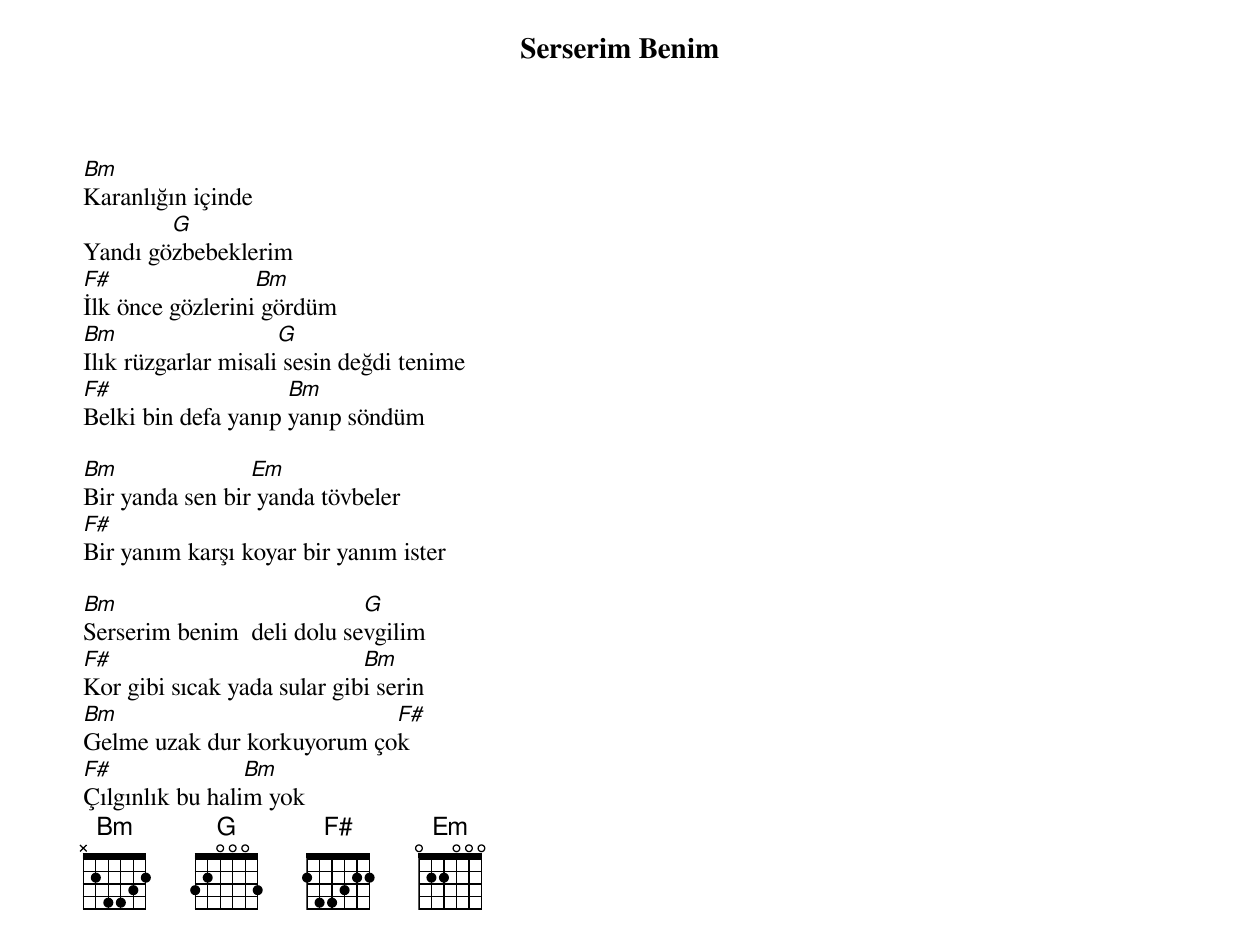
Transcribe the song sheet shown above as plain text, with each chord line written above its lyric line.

{title: Serserim Benim}
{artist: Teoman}

Bm
Karanlığın içinde
        G
Yandı gözbebeklerim
F#                Bm
İlk önce gözlerini gördüm
Bm                   G
Ilık rüzgarlar misali sesin değdi tenime
F#                   Bm
Belki bin defa yanıp yanıp söndüm

Bm               Em
Bir yanda sen bir yanda tövbeler
F#
Bir yanım karşı koyar bir yanım ister

Bm                          G
Serserim benim  deli dolu sevgilim
F#                           Bm
Kor gibi sıcak yada sular gibi serin
Bm                          F#
Gelme uzak dur korkuyorum çok
F#               Bm
Çılgınlık bu halim yok
